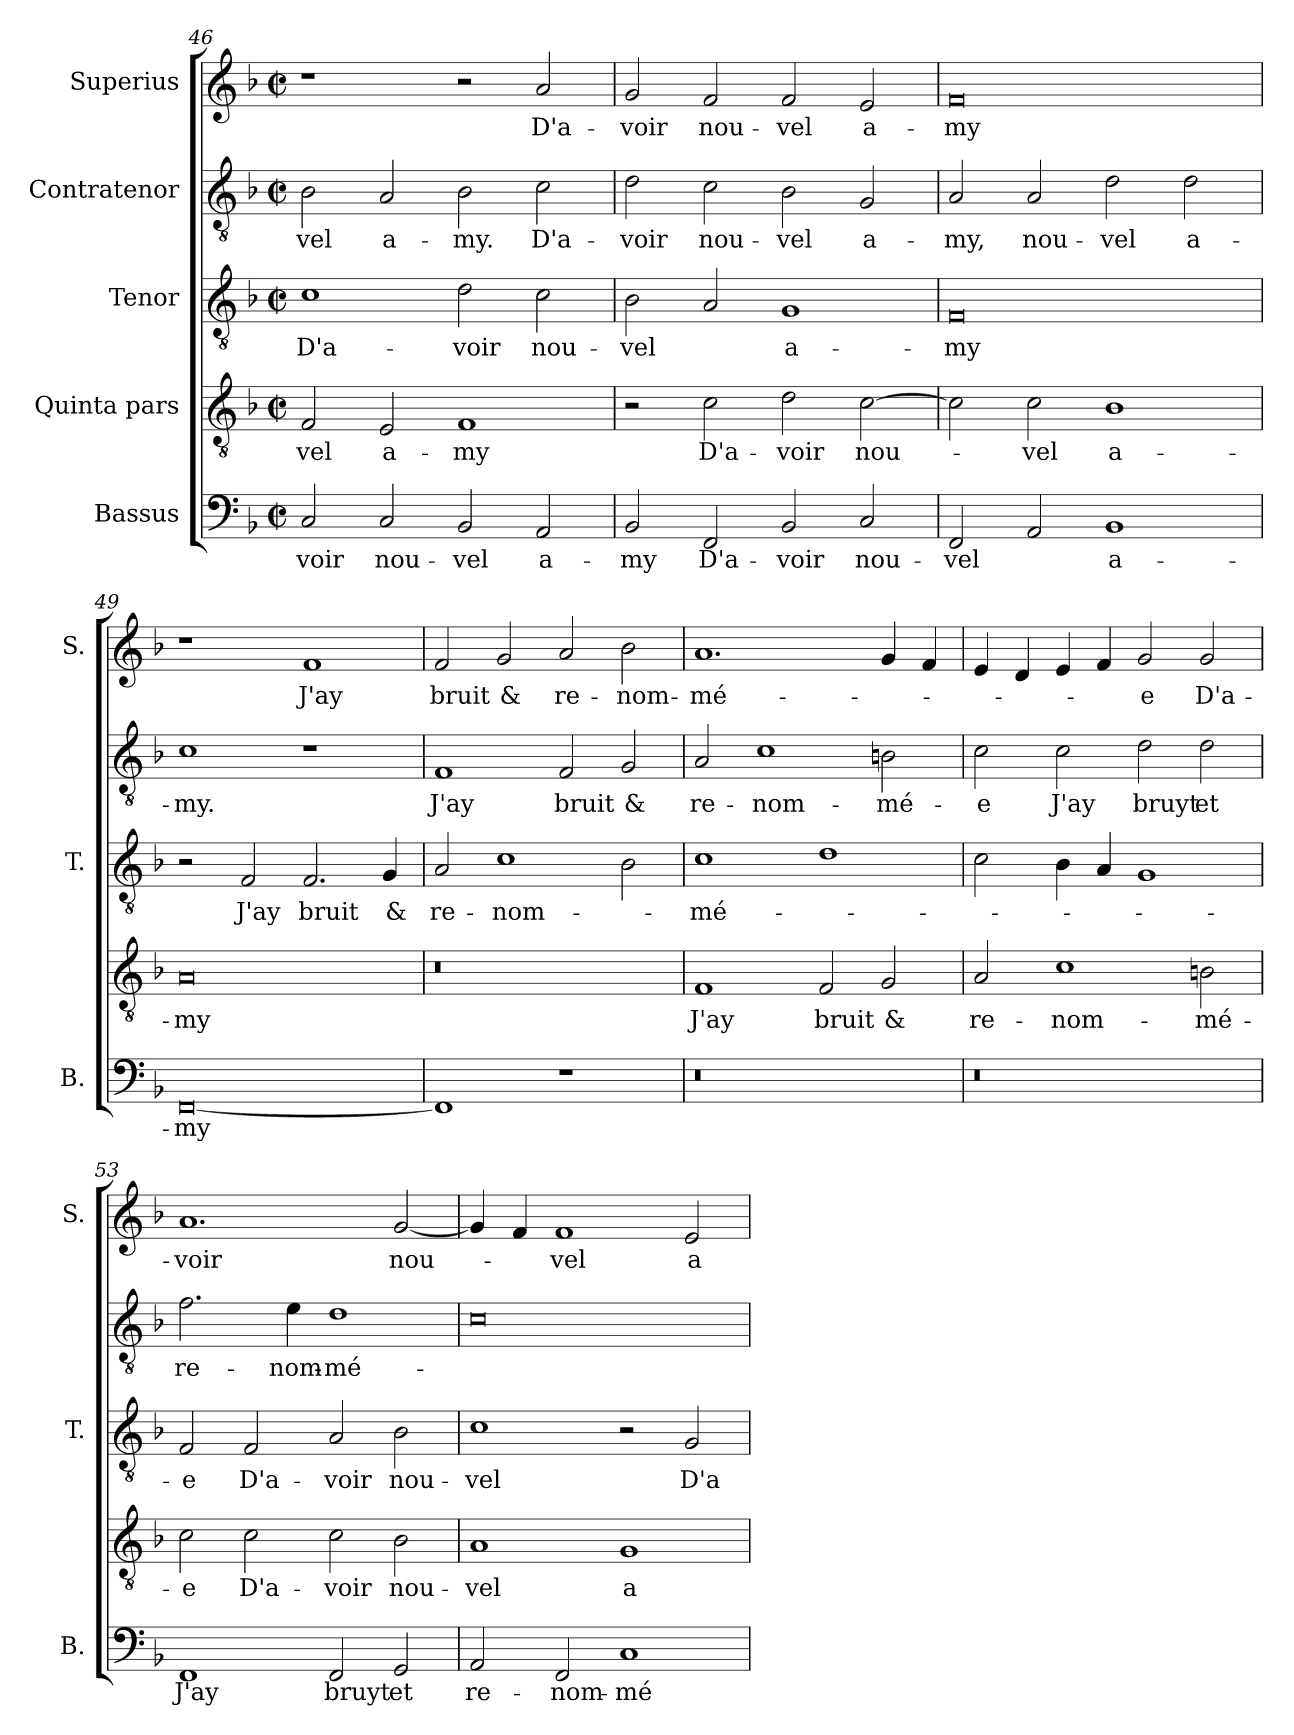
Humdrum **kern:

**kern	**text	**kern	**text	**kern	**text	**kern	**text	**kern	**text
*part5	*part5	*part4	*part4	*part3	*part3	*part2	*part2	*part1	*part1
*staff5	*staff5	*staff4	*staff4	*staff3	*staff3	*staff2	*staff2	*staff1	*staff1
*I"Bassus	*	*I"Quinta pars	*	*I"Tenor	*	*I"Contratenor	*	*I"Superius	*
*I'B.	*	*	*	*I'T.	*	*	*	*I'S.	*
*clefF4	*	*clefGv2	*	*clefGv2	*	*clefGv2	*	*clefG2	*
*k[b-]	*	*k[b-]	*	*k[b-]	*	*k[b-]	*	*k[b-]	*
*F:	*	*F:	*	*F:	*	*F:	*	*F:	*
*M2/2	*	*M2/2	*	*M2/2	*	*M2/2	*	*M2/2	*
*met(c|)	*	*met(c|)	*	*met(c|)	*	*met(c|)	*	*met(c|)	*
=46	=46	=46	=46	=46	=46	=46	=46	=46	=46
2C/	-voir	2F/	-vel	1c\	D'a-	2B-\	-vel	1r	.
2C/	nou-	2E/	a-	.	.	2A/	a-	.	.
2BB-/	-vel	1F/	-my	2d\	-voir	2B-\	-my.	2r	.
2AA/	a-	.	.	2c\	nou-	2c\	D'a-	2a/	D'a-
!!LO:LB:g=z
=47	=47	=47	=47	=47	=47	=47	=47	=47	=47
2BB-/	-my	2r	.	2B-\	-vel	2d\	-voir	2g/	-voir
2FF/	D'a-	2c\	D'a-	2A/	.	2c\	nou-	2f/	nou-
2BB-/	-voir	2d\	-voir	1G/	a-	2B-\	-vel	2f/	-vel
2C/	nou-	[2c\	nou-	.	.	2G/	a-	2e/	a-
=48	=48	=48	=48	=48	=48	=48	=48	=48	=48
2FF/	-vel	2c\]	.	0F/	-my	2A/	-my,	0f/	-my
2AA/	.	2c\	-vel	.	.	2A/	nou-	.	.
1BB-/	a-	1B-\	a-	.	.	2d\	-vel	.	.
.	.	.	.	.	.	2d\	a-	.	.
=49	=49	=49	=49	=49	=49	=49	=49	=49	=49
[0FF/	-my	0A/	-my	2r	.	1c\	-my.	1r	.
.	.	.	.	2F/	J'ay	.	.	.	.
.	.	.	.	2.F/	bruit	1r	.	1f/	J'ay
.	.	.	.	4G/	&	.	.	.	.
=50	=50	=50	=50	=50	=50	=50	=50	=50	=50
!	!	!LO:N:vis=0	!	!	!	!	!	!	!
1FF/]	.	1r	.	2A/	re-	1F/	J'ay	2f/	bruit
.	.	.	.	1c\	-nom-	.	.	2g/	&
1r	.	1ryy	.	.	.	2F/	bruit	2a/	re-
.	.	.	.	2B-\	.	2G/	&	2b-\	-nom-
=51	=51	=51	=51	=51	=51	=51	=51	=51	=51
!LO:N:vis=0	!	!	!	!	!	!	!	!	!
1r	.	1F/	J'ay	1c\	-mé-	2A/	re-	1.a/	-mé-
.	.	.	.	.	.	1c\	-nom-	.	.
1ryy	.	2F/	bruit	1d\	.	.	.	.	.
.	.	2G/	&	.	.	2Bn\	-mé-	4g/	.
.	.	.	.	.	.	.	.	4f/	.
!!LO:PB:g=z
=52	=52	=52	=52	=52	=52	=52	=52	=52	=52
!LO:N:vis=0	!	!	!	!	!	!	!	!	!
1r	.	2A/	re-	2c\	.	2c\	-e	4e/	.
.	.	.	.	.	.	.	.	4d/	.
.	.	1c\	-nom-	4B-\	.	2c\	J'ay	4e/	.
.	.	.	.	4A/	.	.	.	4f/	.
1ryy	.	.	.	1G/	.	2d\	bruyt	2g/	-e
.	.	2Bn\	-mé-	.	.	2d\	et	2g/	D'a-
=53	=53	=53	=53	=53	=53	=53	=53	=53	=53
1FF/	J'ay	2c\	-e	2F/	-e	2.f\	re-	1.a/	-voir
.	.	2c\	D'a-	2F/	D'a-	.	.	.	.
.	.	.	.	.	.	4e\	-nom-	.	.
2FF/	bruyt	2c\	-voir	2A/	-voir	1d\	-mé-	.	.
2GG/	et	2B-\	nou-	2B-\	nou-	.	.	[2g/	nou-
=54	=54	=54	=54	=54	=54	=54	=54	=54	=54
2AA/	re-	1A/	-vel	1c\	-vel	0c\	.	4g/]	.
.	.	.	.	.	.	.	.	4f/	.
2FF/	-nom-	.	.	.	.	.	.	1f/	-vel
1C/	-mé-	1G/	a-	2r	.	.	.	.	.
.	.	.	.	2G/	D'a-	.	.	2e/	a-
=	=	=	=	=	=	=	=	=	=
*-	*-	*-	*-	*-	*-	*-	*-	*-	*-
